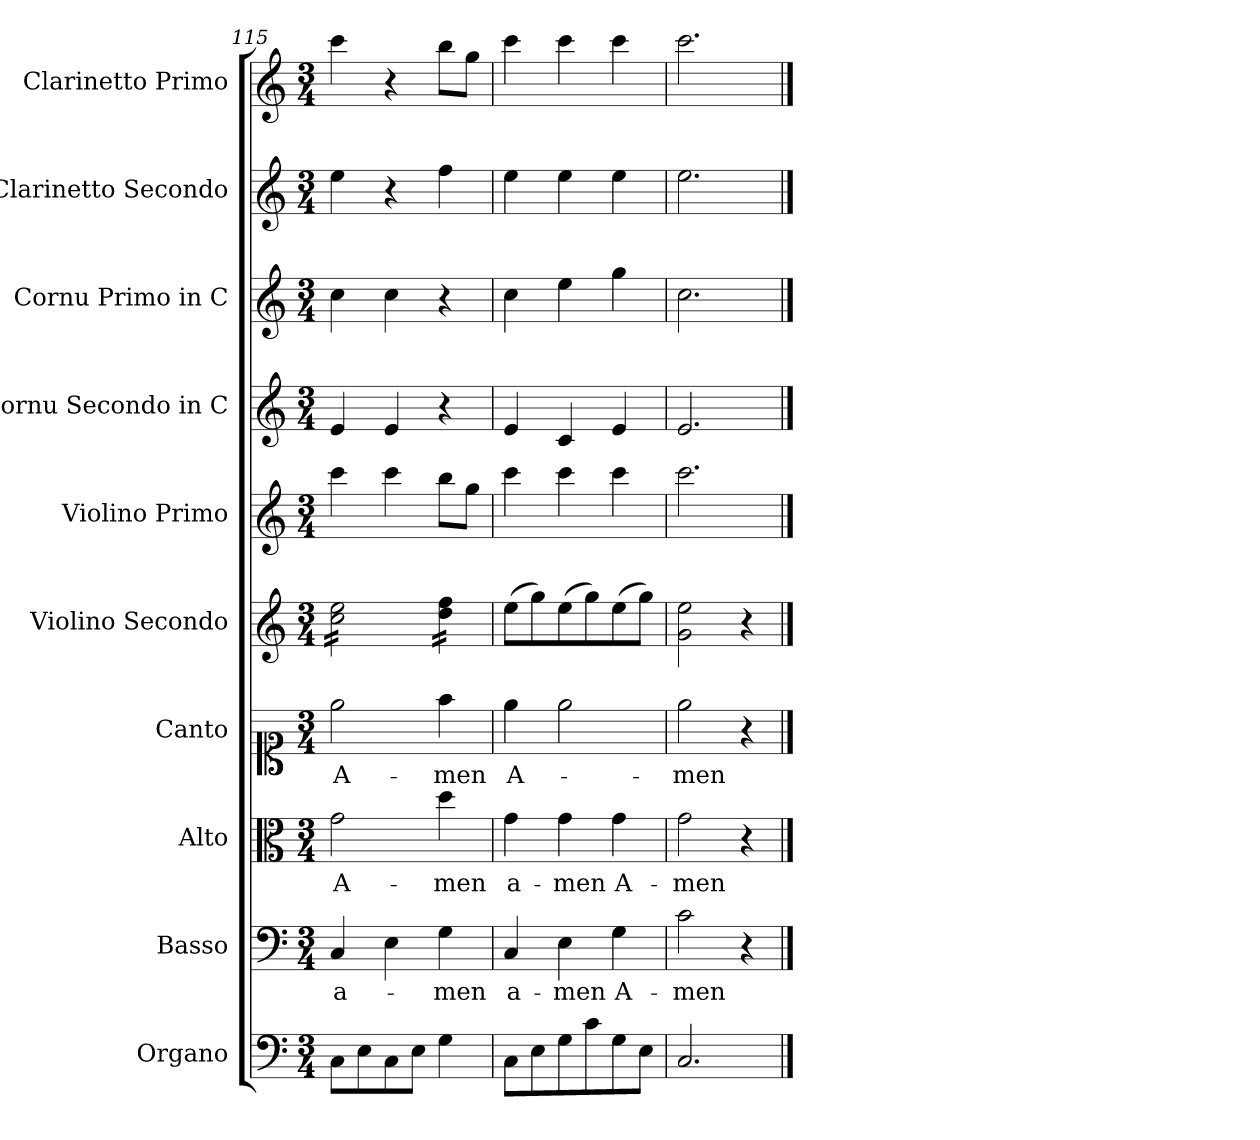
**kern	**kern	**text	**kern	**text	**kern	**text	**kern	**kern	**kern	**kern	**kern	**kern
*part10	*part9	*part9	*part8	*part8	*part7	*part7	*part6	*part5	*part4	*part3	*part2	*part1
*staff10	*staff9	*staff9	*staff8	*staff8	*staff7	*staff7	*staff6	*staff5	*staff4	*staff3	*staff2	*staff1
*I"Organo	*I"Basso	*	*I"Alto	*	*I"Canto	*	*I"Violino Secondo	*I"Violino Primo	*I"Cornu Secondo in C	*I"Cornu Primo in C	*I"Clarinetto Secondo	*I"Clarinetto Primo
*I'Org	*I'B	*	*I'A	*	*I'C	*	*	*I'Vln I	*	*I'Cor I	*	*I'Cl I
*clefF4	*clefF4	*	*clefC3	*	*clefC1	*	*clefG2	*clefG2	*clefG2	*clefG2	*clefG2	*clefG2
*k[]	*k[]	*	*k[]	*	*k[]	*	*k[]	*k[]	*k[]	*k[]	*k[]	*k[]
*C:	*C:	*	*C:	*	*C:	*	*C:	*C:	*C:	*C:	*C:	*C:
*M3/4	*M3/4	*	*M3/4	*	*M3/4	*	*M3/4	*M3/4	*M3/4	*M3/4	*M3/4	*M3/4
=115	=115	=115	=115	=115	=115	=115	=115	=115	=115	=115	=115	=115
*	*	*	*	*	*	*	*tremolo	*	*	*	*	*
8CL	4C	a-	2g	A-	2ee	A-	16cc 16eeLL	4ccc	4e	4cc	4ee	4ccc
.	.	.	.	.	.	.	16cc 16ee	.	.	.	.	.
8E	.	.	.	.	.	.	16cc 16ee	.	.	.	.	.
.	.	.	.	.	.	.	16cc 16ee	.	.	.	.	.
8C	4E	.	.	.	.	.	16cc 16ee	4ccc	4e	4cc	4r	4r
.	.	.	.	.	.	.	16cc 16ee	.	.	.	.	.
8EJ	.	.	.	.	.	.	16cc 16ee	.	.	.	.	.
.	.	.	.	.	.	.	16cc 16eeJJ	.	.	.	.	.
4G	4G	-men	4dd	-men	4ff	-men	16dd 16ffLL	8bbL	4r	4r	4ff	8bbL
.	.	.	.	.	.	.	16dd 16ff	.	.	.	.	.
.	.	.	.	.	.	.	16dd 16ff	8ggJ	.	.	.	8ggJ
.	.	.	.	.	.	.	16dd 16ffJJ	.	.	.	.	.
*	*	*	*	*	*	*	*Xtremolo	*	*	*	*	*
=116	=116	=116	=116	=116	=116	=116	=116	=116	=116	=116	=116	=116
8CL	4C	a-	4g	a-	4ee	A-	(>8eeL	4ccc	4e	4cc	4ee	4ccc
8E	.	.	.	.	.	.	8gg)	.	.	.	.	.
8G	4E	-men	4g	-men	2ee	.	(>8ee	4ccc	4c	4ee	4ee	4ccc
8c	.	.	.	.	.	.	8gg)	.	.	.	.	.
8G	4G	A-	4g	A-	.	.	(>8ee	4ccc	4e	4gg	4ee	4ccc
8EJ	.	.	.	.	.	.	8ggJ)	.	.	.	.	.
=117	=117	=117	=117	=117	=117	=117	=117	=117	=117	=117	=117	=117
2.C	2c	-men	2g	-men	2ee	-men	2g 2ee	2.ccc	2.e	2.cc	2.ee	2.ccc
.	4r	.	4r	.	4r	.	4r	.	.	.	.	.
==	==	==	==	==	==	==	==	==	==	==	==	==
*-	*-	*-	*-	*-	*-	*-	*-	*-	*-	*-	*-	*-
